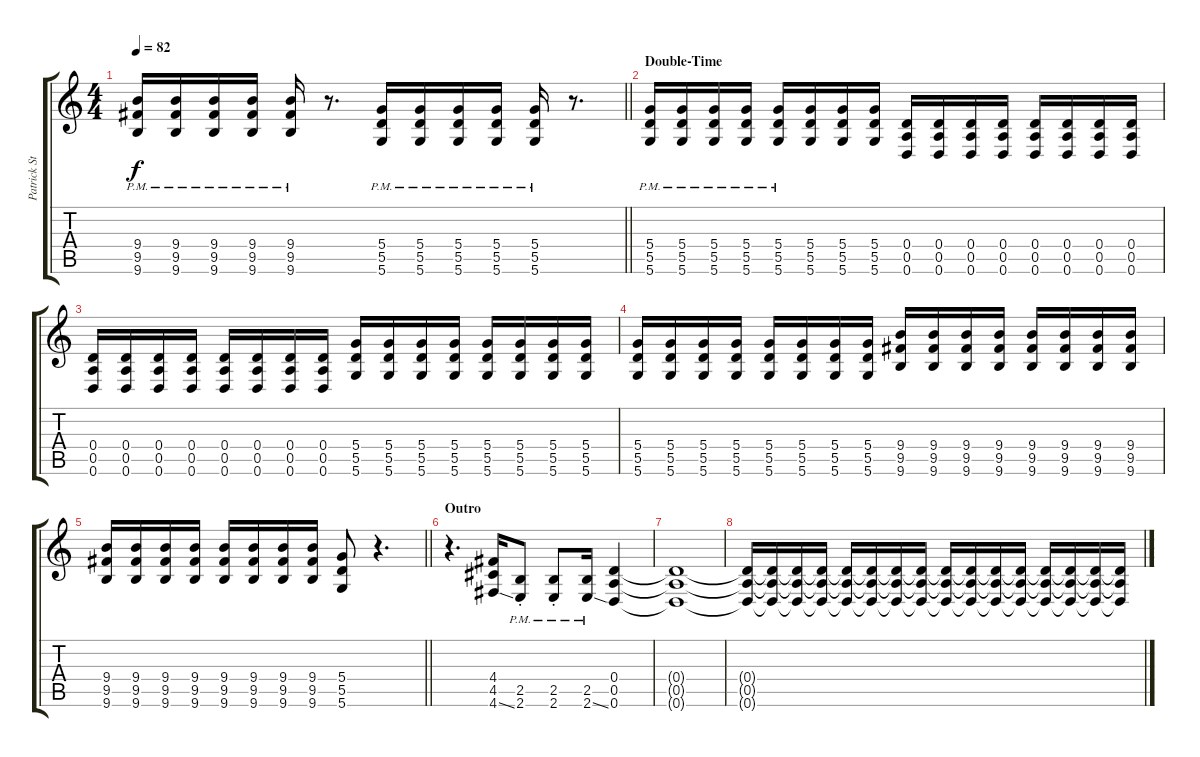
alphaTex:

\track ("Patrick Stump (Rythm Guitar/Vocs)" "Patrick St") {instrument distortionguitar}
\staff {score tabs}
\tuning (E4 B3 G3 D3 A2 D2) {hide}
\ts (4 4)
\tempo 82
\clef g2
\barLineRight lightlight
\ks c
(9.4 9.5{pm} 9.6{pm}).16{dy f} (9.4 9.5{pm} 9.6{pm}).16 (9.4 9.5{pm} 9.6{pm}).16 (9.4 9.5{pm} 9.6{pm}).16 (9.4 9.5{pm} 9.6{pm}).16 r.8{d} (5.4 5.5{pm} 5.6{pm}).16 (5.4 5.5{pm} 5.6{pm}).16 (5.4 5.5{pm} 5.6{pm}).16 (5.4 5.5{pm} 5.6{pm}).16 (5.4 5.5{pm} 5.6{pm}).16 r.8{d} |
\section ("" "Double-Time")
(5.4 5.5{pm} 5.6{pm}).16 (5.4 5.5{pm} 5.6{pm}).16 (5.4 5.5{pm} 5.6{pm}).16 (5.4 5.5{pm} 5.6{pm}).16 (5.4 5.5{pm} 5.6{pm}).16 (5.4 5.5 5.6).16 (5.4 5.5 5.6).16 (5.4 5.5 5.6).16 (0.4 0.5 0.6).16 (0.4 0.5 0.6).16 (0.4 0.5 0.6).16 (0.4 0.5 0.6).16 (0.4 0.5 0.6).16 (0.4 0.5 0.6).16 (0.4 0.5 0.6).16 (0.4 0.5 0.6).16 |
(0.4 0.5 0.6).16 (0.4 0.5 0.6).16 (0.4 0.5 0.6).16 (0.4 0.5 0.6).16 (0.4 0.5 0.6).16 (0.4 0.5 0.6).16 (0.4 0.5 0.6).16 (0.4 0.5 0.6).16 (5.4 5.5 5.6).16 (5.4 5.5 5.6).16 (5.4 5.5 5.6).16 (5.4 5.5 5.6).16 (5.4 5.5 5.6).16 (5.4 5.5 5.6).16 (5.4 5.5 5.6).16 (5.4 5.5 5.6).16 |
(5.4 5.5 5.6).16 (5.4 5.5 5.6).16 (5.4 5.5 5.6).16 (5.4 5.5 5.6).16 (5.4 5.5 5.6).16 (5.4 5.5 5.6).16 (5.4 5.5 5.6).16 (5.4 5.5 5.6).16 (9.4 9.5 9.6).16 (9.4 9.5 9.6).16 (9.4 9.5 9.6).16 (9.4 9.5 9.6).16 (9.4 9.5 9.6).16 (9.4 9.5 9.6).16 (9.4 9.5 9.6).16 (9.4 9.5 9.6).16 |
\barLineRight lightlight
(9.4 9.5 9.6).16 (9.4 9.5 9.6).16 (9.4 9.5 9.6).16 (9.4 9.5 9.6).16 (9.4 9.5 9.6).16 (9.4 9.5 9.6).16 (9.4 9.5 9.6).16 (9.4 9.5 9.6).16 (5.4 5.5 5.6).8 r.4{d} |
\section ("" "Outro")
r.4{d} (4.4 4.5 4.6{ss}).16 (2.5{pm st} 2.6{pm st}).8 (2.5{pm st} 2.6{pm st}).8 (2.5{pm} 2.6{ss pm}).16 (0.4 0.5 0.6).4 |
(0.4{t} 0.5{t} 0.6{t}).1 |
(0.4{t} 0.5{t} 0.6{t}).16 (0.4{t} 0.5{t} 0.6{t}).16 (0.4{t} 0.5{t} 0.6{t}).16 (0.4{t} 0.5{t} 0.6{t}).16 (0.4{t} 0.5{t} 0.6{t}).16 (0.4{t} 0.5{t} 0.6{t}).16 (0.4{t} 0.5{t} 0.6{t}).16 (0.4{t} 0.5{t} 0.6{t}).16 (0.4{t} 0.5{t} 0.6{t}).16 (0.4{t} 0.5{t} 0.6{t}).16 (0.4{t} 0.5{t} 0.6{t}).16 (0.4{t} 0.5{t} 0.6{t}).16 (0.4{t} 0.5{t} 0.6{t}).16 (0.4{t} 0.5{t} 0.6{t}).16 (0.4{t} 0.5{t} 0.6{t}).16 (0.4{t} 0.5{t} 0.6{t}).16
